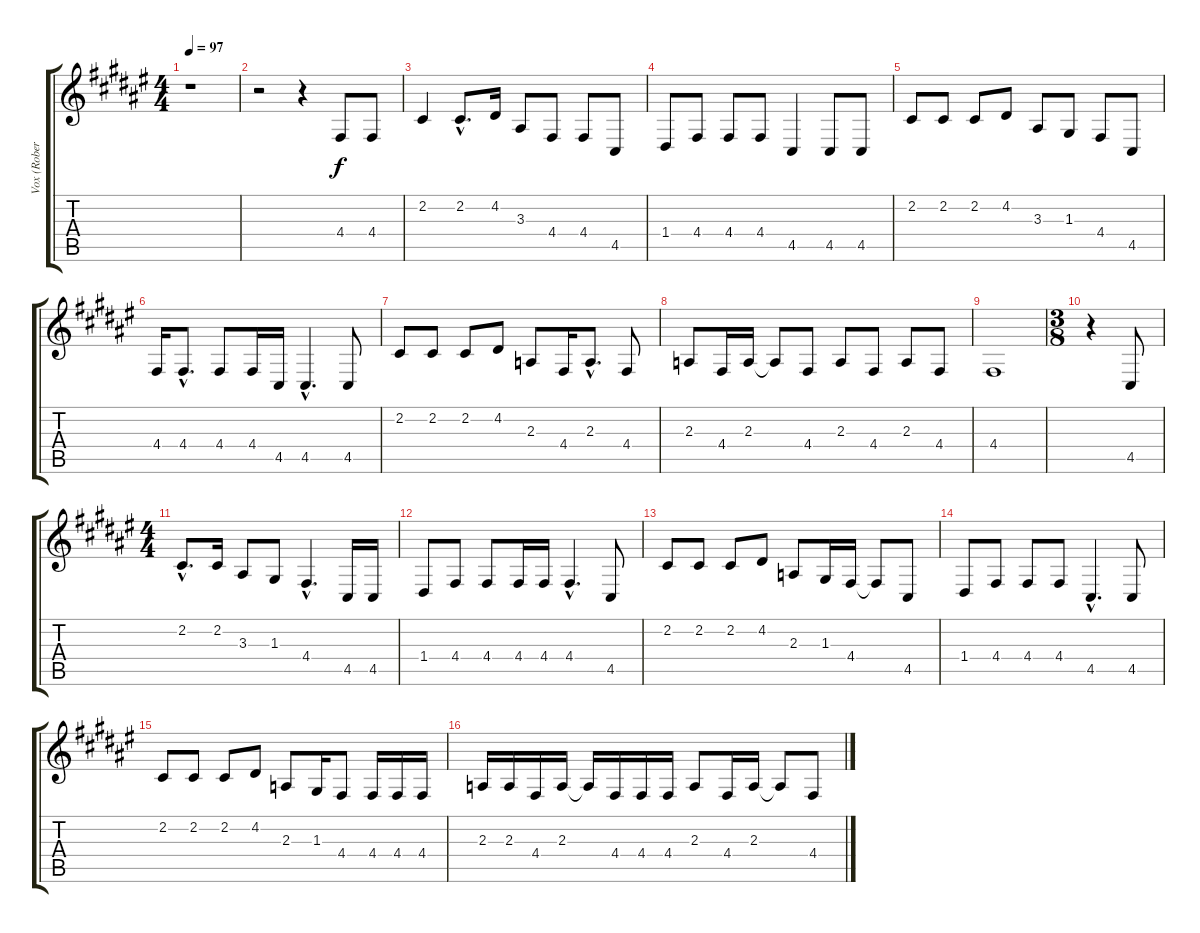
\track ("Vox (Robert Plant)" "Vox (Rober") {instrument lead6voice}
\staff {score tabs}
\tuning (E4 B3 G3 D3 A2 E2) {hide}
\ts (4 4)
\tempo 97
\clef g2
\ks f#
r.1{dy f instrument lead6voice} |
r.2 r.4 4.4.8 4.4.8 |
2.2.4 2.2{hac}.8{d} 4.2.16 3.3.8 4.4.8 4.4.8 4.5.8 |
1.4.8 4.4.8 4.4.8 4.4.8 4.5.4 4.5.8 4.5.8 |
2.2.8 2.2.8 2.2.8 4.2.8 3.3.8 1.3.8 4.4.8 4.5.8 |
4.4.16 4.4{hac}.8{d} 4.4.8 4.4.16 4.5.16 4.5{hac}.4{d} 4.5.8 |
2.2.8 2.2.8 2.2.8 4.2.8 2.3.8 4.4.16 2.3{hac}.8{d} 4.4.8 |
2.3.8 4.4.16 2.3.16 2.3{t}.8 4.4.8 2.3.8 4.4.8 2.3.8 4.4.8 |
4.4.1 |
\ts (3 8)
r.4 4.5.8 |
\ts (4 4)
2.2{hac}.8{d} 2.2.16 3.3.8 1.3.8 4.4{hac}.4{d} 4.5.16 4.5.16 |
1.4.8 4.4.8 4.4.8 4.4.16 4.4.16 4.4{hac}.4{d} 4.5.8 |
2.2.8 2.2.8 2.2.8 4.2.8 2.3.8 1.3.16 4.4.16 4.4{t}.8 4.5.8 |
1.4.8 4.4.8 4.4.8 4.4.8 4.5{hac}.4{d} 4.5.8 |
2.2.8 2.2.8 2.2.8 4.2.8 2.3.8 1.3.16 4.4.8 4.4.16 4.4.16 4.4.16 |
2.3.16 2.3.16 4.4.16 2.3.16 2.3{t}.16 4.4.16 4.4.16 4.4.16 2.3.8 4.4.16 2.3.16 2.3{t}.8 4.4.8
